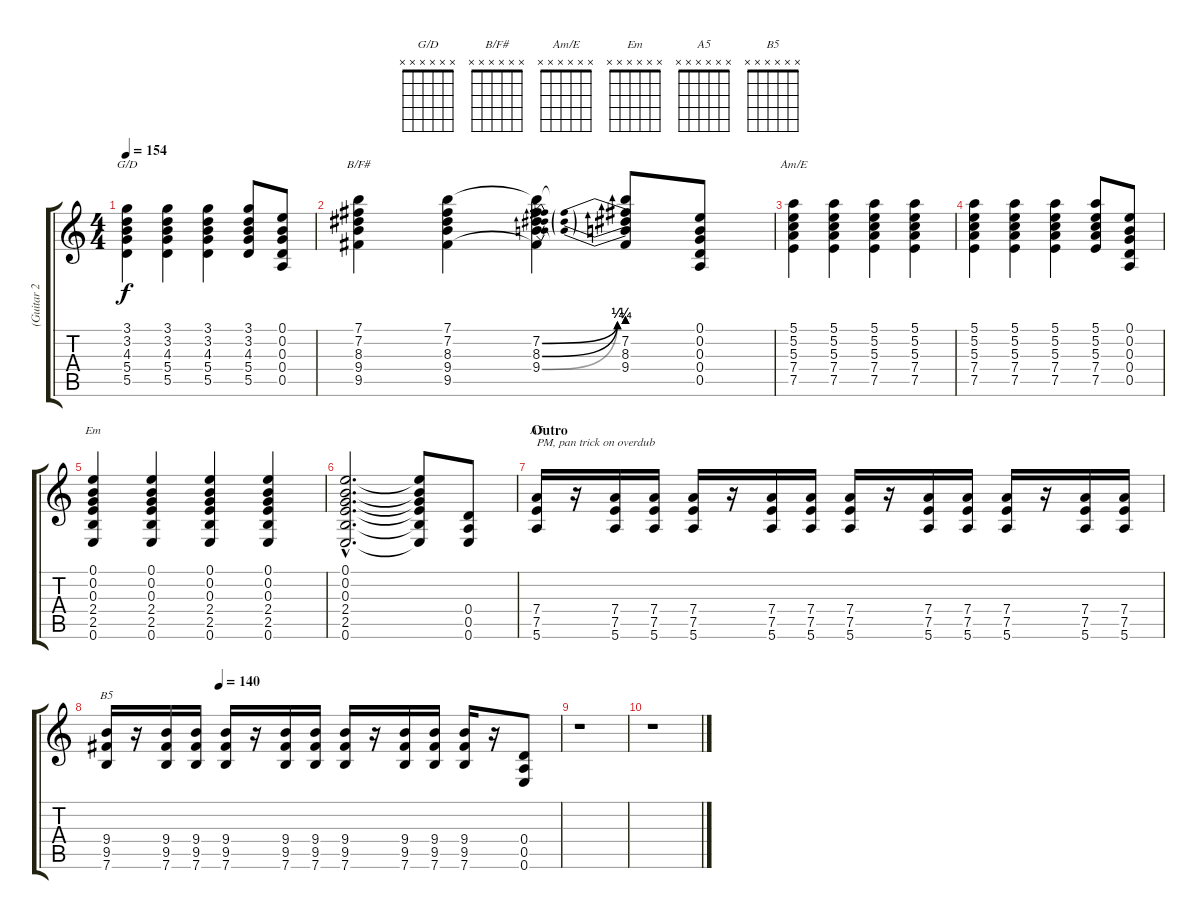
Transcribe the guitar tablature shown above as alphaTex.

\track ("(Guitar 2 overdub)" "(Guitar 2 ") {instrument overdrivenguitar}
\staff {score tabs}
\tuning (E4 B3 G3 D3 A2 E2) {hide}
\chord ("G/D" x x x x x x) {firstfret 0}
\chord ("B/F#" x x x x x x) {firstfret 0}
\chord ("Am/E" x x x x x x) {firstfret 0}
\chord ("Em" x x x x x x) {firstfret 0}
\chord ("A5" x x x x x x) {firstfret 0}
\chord ("B5" x x x x x x) {firstfret 0}
\ts (4 4)
\tempo 154
\clef g2
\ks c
(3.1 3.2 4.3 5.4 5.5).4{ch "G/D" dy f} (3.1 3.2 4.3 5.4 5.5).4 (3.1 3.2 4.3 5.4 5.5).4 (3.1 3.2 4.3 5.4 5.5).8 (0.1 0.2 0.3 0.4 0.5).8 |
(7.1 7.2 8.3 9.4 9.5).4{ch "B/F#"} (7.1 7.2 8.3 9.4 9.5).4 (7.1{t} 7.2{be (bend 0 0 60 1)} 8.3{be (bend 0 0 60 1)} 9.4{be (bend 0 0 60 1)} 9.5{t}).4 (7.1{t} 7.2{be (prebend 0 1 60 1)} 8.3{be (prebend 0 1 60 1)} 9.4{be (prebend 0 1 60 1)} 9.5{t}).8 (0.1 0.2 0.3 0.4 0.5).8 |
(5.1 5.2 5.3 7.4 7.5).4{ch "Am/E"} (5.1 5.2 5.3 7.4 7.5).4 (5.1 5.2 5.3 7.4 7.5).4 (5.1 5.2 5.3 7.4 7.5).4 |
(5.1 5.2 5.3 7.4 7.5).4 (5.1 5.2 5.3 7.4 7.5).4 (5.1 5.2 5.3 7.4 7.5).4 (5.1 5.2 5.3 7.4 7.5).8 (0.1 0.2 0.3 0.4 0.5).8 |
(0.1 0.2 0.3 2.4 2.5 0.6).4{ch "Em"} (0.1 0.2 0.3 2.4 2.5 0.6).4 (0.1 0.2 0.3 2.4 2.5 0.6).4 (0.1 0.2 0.3 2.4 2.5 0.6).4 |
(0.1{hac} 0.2{hac} 0.3{hac} 2.4{hac} 2.5{hac} 0.6{hac}).2{d} (0.1{t} 0.2{t} 0.3{t} 2.4{t} 2.5{t} 0.6{t}).8 (0.4 0.5 0.6).8 |
\section ("" "Outro")
(7.4 7.5 5.6).16{ch "A5" txt "PM, pan trick on overdub" balance 0} r.16 (7.4 7.5 5.6).16 (7.4 7.5 5.6).16 (7.4 7.5 5.6).16 r.16 (7.4 7.5 5.6).16 (7.4 7.5 5.6).16 (7.4 7.5 5.6).16 r.16 (7.4 7.5 5.6).16 (7.4 7.5 5.6).16 (7.4 7.5 5.6).16 r.16 (7.4 7.5 5.6).16 (7.4 7.5 5.6).16 |
\tempo (140 0.25)
(9.4 9.5 7.6).16{ch "B5" balance 16} r.16 (9.4 9.5 7.6).16 (9.4 9.5 7.6).16 (9.4 9.5 7.6).16 r.16 (9.4 9.5 7.6).16 (9.4 9.5 7.6).16 (9.4 9.5 7.6).16 r.16 (9.4 9.5 7.6).16 (9.4 9.5 7.6).16 (9.4 9.5 7.6).16 r.16 (0.4 0.5 0.6).8 |
r.1 |
r.1
